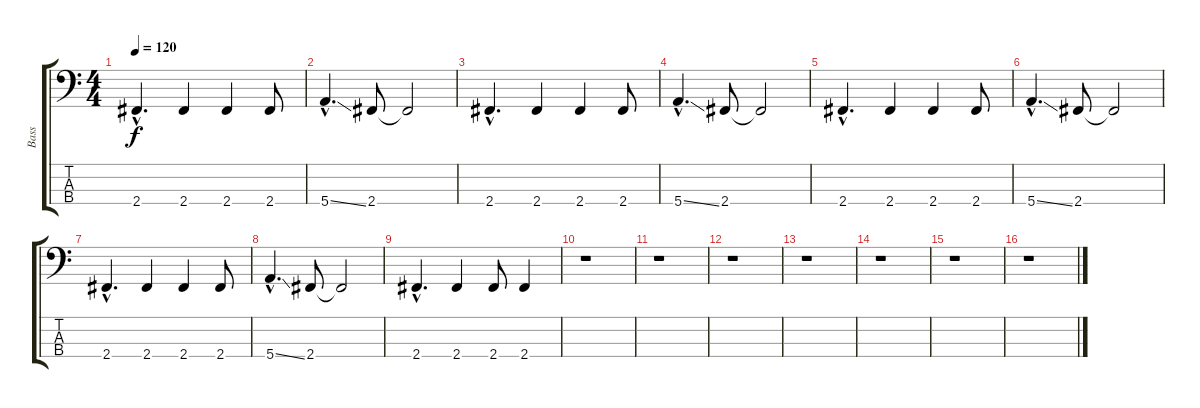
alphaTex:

\track ("Bass" "Bass") {instrument electricbassfinger}
\staff {score tabs}
\tuning (G2 D2 A1 E1) {hide}
\ts (4 4)
\tempo 120
\clef f4
\ks c
2.4{hac}.4{d dy f} 2.4.4 2.4.4 2.4.8 |
5.4{ss hac}.4{d} 2.4.8 2.4{t}.2 |
2.4{hac}.4{d} 2.4.4 2.4.4 2.4.8 |
5.4{ss hac}.4{d} 2.4.8 2.4{t}.2 |
2.4{hac}.4{d} 2.4.4 2.4.4 2.4.8 |
5.4{ss hac}.4{d} 2.4.8 2.4{t}.2 |
2.4{hac}.4{d} 2.4.4 2.4.4 2.4.8 |
5.4{ss hac}.4{d} 2.4.8 2.4{t}.2 |
2.4{hac}.4{d} 2.4.4 2.4.8 2.4.4 |
r.1 |
r.1 |
r.1 |
r.1 |
r.1 |
r.1 |
r.1
